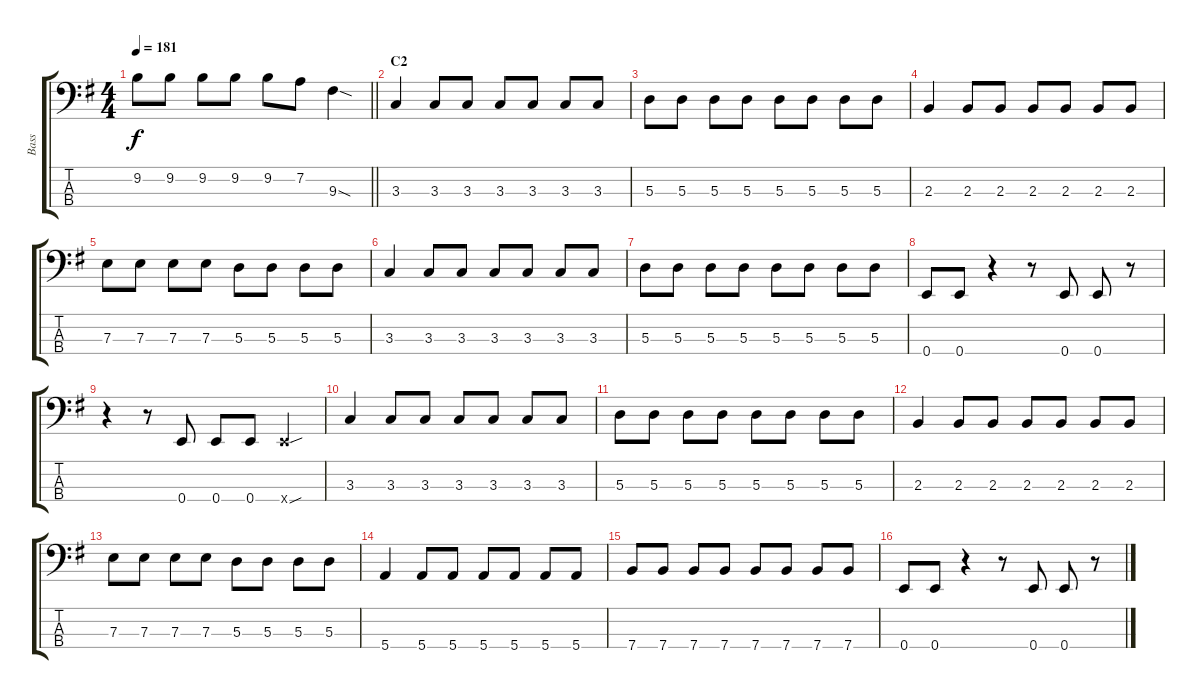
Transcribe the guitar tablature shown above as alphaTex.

\track ("Bass" "Bass") {instrument electricbassfinger}
\staff {score tabs}
\tuning (G2 D2 A1 E1) {hide}
\ts (4 4)
\tempo 181
\clef f4
\barLineRight lightlight
\ks g
9.2.8{dy f} 9.2.8 9.2.8 9.2.8 9.2.8 7.2.8 9.3{sod}.4 |
\section ("" "C2")
3.3.4 3.3.8 3.3.8 3.3.8 3.3.8 3.3.8 3.3.8 |
5.3.8 5.3.8 5.3.8 5.3.8 5.3.8 5.3.8 5.3.8 5.3.8 |
2.3.4 2.3.8 2.3.8 2.3.8 2.3.8 2.3.8 2.3.8 |
7.3.8 7.3.8 7.3.8 7.3.8 5.3.8 5.3.8 5.3.8 5.3.8 |
3.3.4 3.3.8 3.3.8 3.3.8 3.3.8 3.3.8 3.3.8 |
5.3.8 5.3.8 5.3.8 5.3.8 5.3.8 5.3.8 5.3.8 5.3.8 |
0.4.8 0.4.8 r.4 r.8 0.4.8 0.4.8 r.8 |
r.4 r.8 0.4.8 0.4.8 0.4.8 0.4{sou x}.4 |
3.3.4 3.3.8 3.3.8 3.3.8 3.3.8 3.3.8 3.3.8 |
5.3.8 5.3.8 5.3.8 5.3.8 5.3.8 5.3.8 5.3.8 5.3.8 |
2.3.4 2.3.8 2.3.8 2.3.8 2.3.8 2.3.8 2.3.8 |
7.3.8 7.3.8 7.3.8 7.3.8 5.3.8 5.3.8 5.3.8 5.3.8 |
5.4.4 5.4.8 5.4.8 5.4.8 5.4.8 5.4.8 5.4.8 |
7.4.8 7.4.8 7.4.8 7.4.8 7.4.8 7.4.8 7.4.8 7.4.8 |
0.4.8 0.4.8 r.4 r.8 0.4.8 0.4.8 r.8
